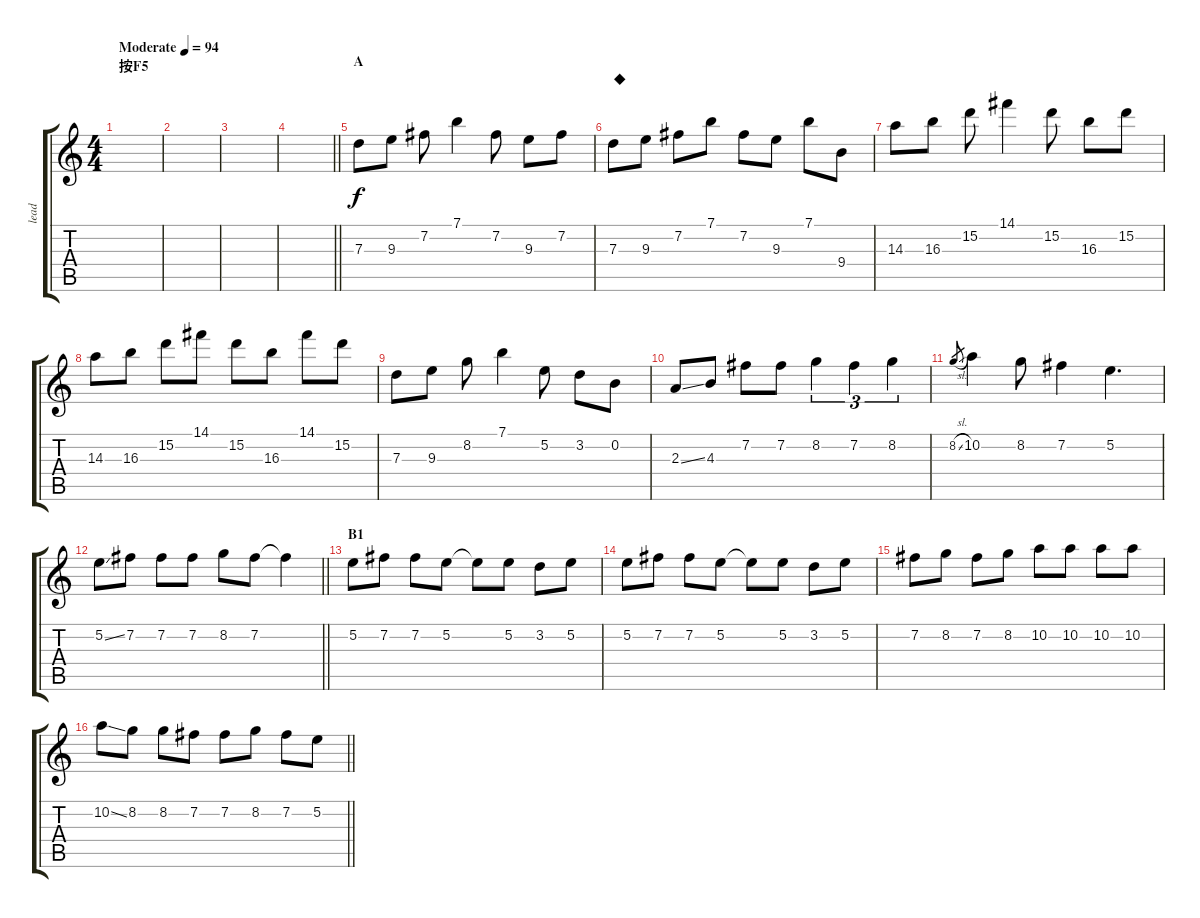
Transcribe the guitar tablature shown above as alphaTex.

\track ("lead" "lead") {instrument electricguitarjazz}
\staff {score tabs}
\tuning (E4 B3 G3 D3 A2 E2) {hide}
\ts (4 4)
\section ("" "按F5")
\tempo (94 "Moderate")
\clef g2
\ks c
|
|
|
\barLineRight lightlight
|
\section ("" "A")
7.3.8 9.3.8 7.2.8 7.1.4 7.2.8 9.3.8 7.2.8 |
7.3.8{txt "◆"} 9.3.8 7.2.8 7.1.8 7.2.8 9.3.8 7.1.8 9.4.8 |
14.3.8 16.3.8 15.2.8 14.1.4 15.2.8 16.3.8 15.2.8 |
14.3.8 16.3.8 15.2.8 14.1.8 15.2.8 16.3.8 14.1.8 15.2.8 |
7.3.8 9.3.8 8.2.8 7.1.4 5.2.8 3.2.8 0.2.8 |
2.3{ss}.8 4.3.8 7.2.8 7.2.8 8.2.4{tu (3 2)} 7.2.4{tu (3 2)} 8.2.4{tu (3 2)} |
8.2{sl}.8{gr} 10.2.4 8.2.8 7.2.4 5.2.4{d} |
\barLineRight lightlight
5.2{ss}.8 7.2.8 7.2.8 7.2.8 8.2.8 7.2.8 7.2{t}.4 |
\section ("" "B1")
5.2.8{instrument distortionguitar} 7.2.8 7.2.8 5.2.8 5.2{t}.8 5.2.8 3.2.8 5.2.8 |
5.2.8 7.2.8 7.2.8 5.2.8 5.2{t}.8 5.2.8 3.2.8 5.2.8 |
7.2.8 8.2.8 7.2.8 8.2.8 10.2.8 10.2.8 10.2.8 10.2.8 |
\barLineRight lightlight
10.2{ss}.8 8.2.8 8.2.8 7.2.8 7.2.8 8.2.8 7.2.8 5.2.8
